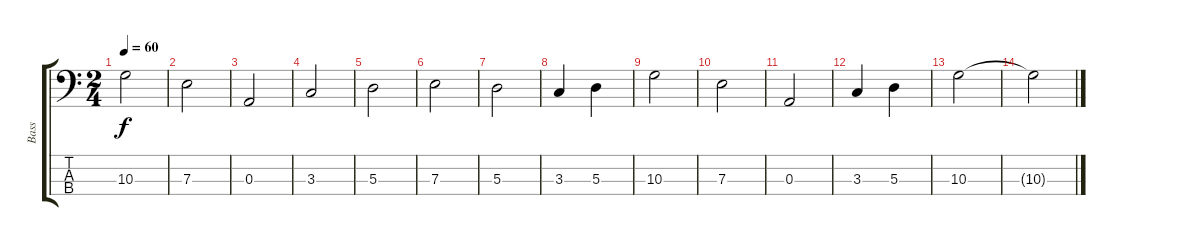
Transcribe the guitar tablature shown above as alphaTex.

\track ("Bass" "Bass") {instrument electricbassfinger}
\staff {score tabs}
\tuning (G2 D2 A1 E1) {hide}
\ts (2 4)
\tempo 60
\clef f4
\ks c
10.3.2{dy f} |
7.3.2 |
0.3.2 |
3.3.2 |
5.3.2 |
7.3.2 |
5.3.2 |
3.3.4 5.3.4 |
10.3.2 |
7.3.2 |
0.3.2 |
3.3.4 5.3.4 |
10.3.2 |
10.3{t}.2
